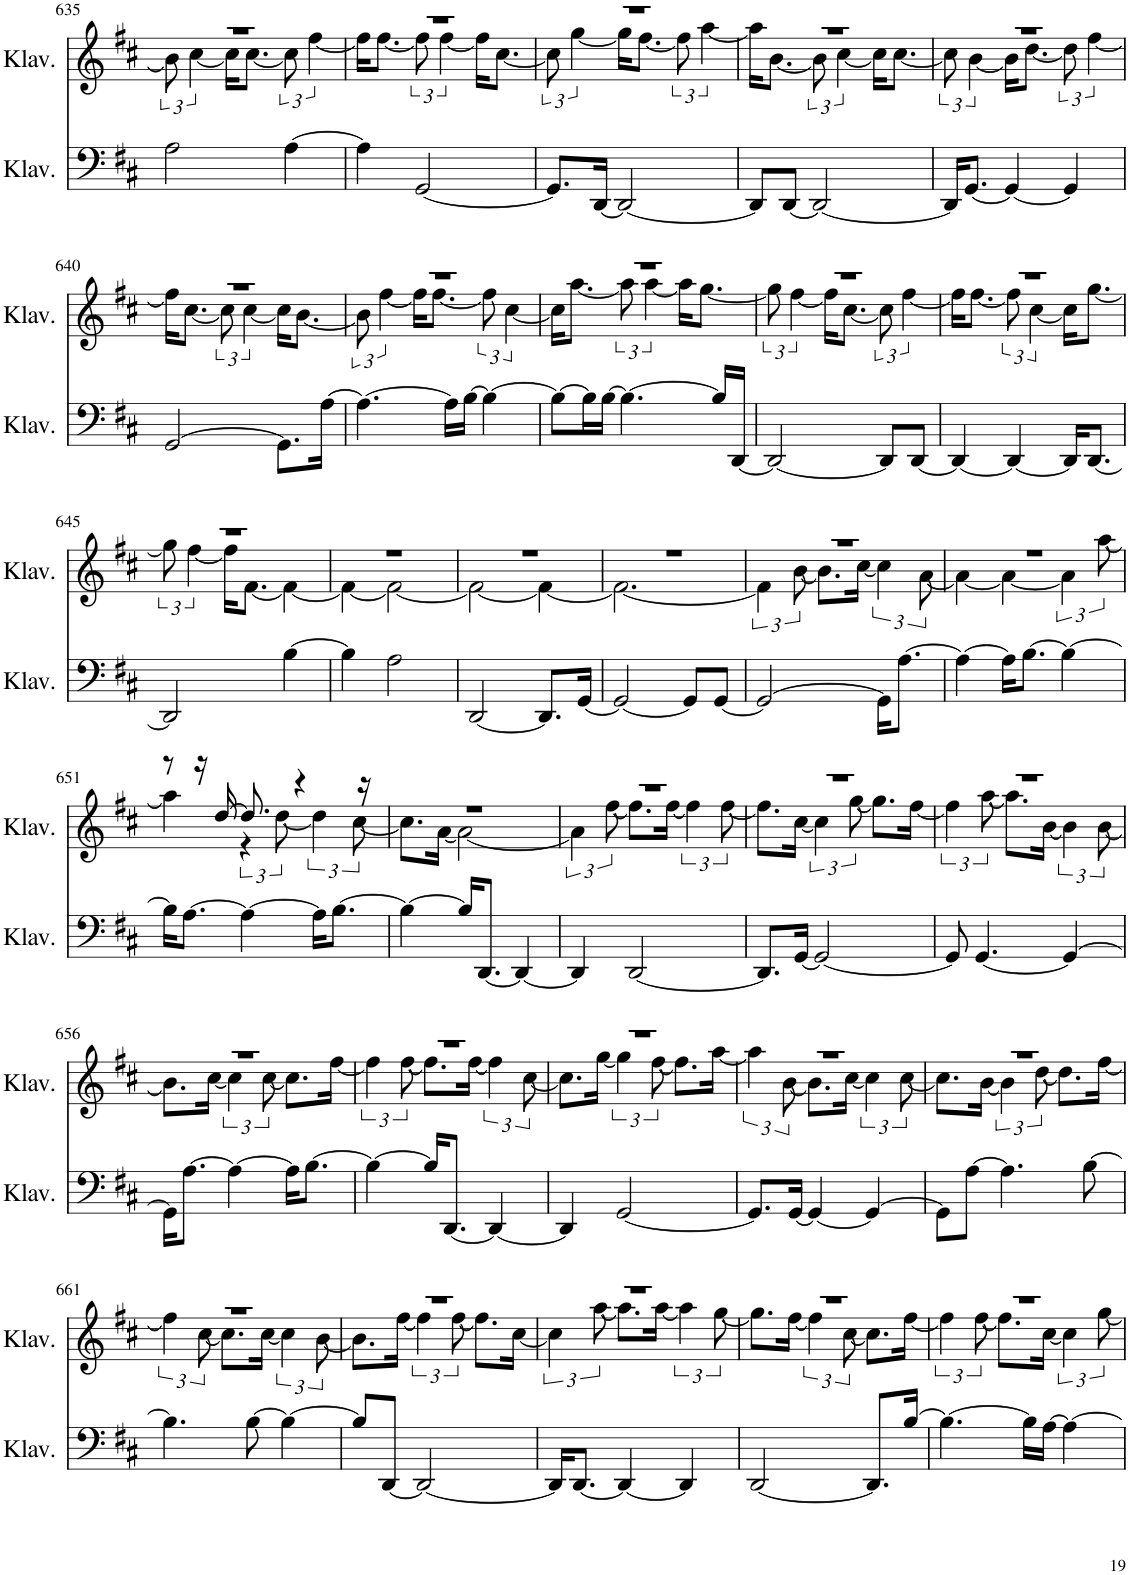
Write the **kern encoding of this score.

**kern	**kern
*part2	*part1
*staff2	*staff1
*I"Klavier	*I"Klavier
*I'Klav.	*I'Klav.
!!LO:PB:g=z
*clefF4	*clefG2
*k[f#c#]	*k[f#c#]
*M3/4	*M3/4
=635	=635
*	*^
2A\	2.r	12b\]
.	.	[6cc#\
.	.	16cc#\KL]
.	.	[8.cc#\J
[4A\	.	12cc#\]
.	.	[6ff#\
=636	=636	=636
4A\]	2.r	16ff#\KL]
.	.	[8.ff#\J
[2GG/	.	4ff#\]
.	.	16ff#\KL]
.	.	[8.cc#\J
=637	=637	=637
8.GG/L]	2.r	12cc#\]
.	.	[6gg\
[16DD/Jk	.	.
2DD/_	.	16gg\KL]
.	.	[8.ff#\J
.	.	12ff#\]
.	.	[6aa\
=638	=638	=638
8DD/L]	2.r	16aa\KL]
.	.	[8.b\J
[8DD/J	.	.
2DD/_	.	12b\]
.	.	[6cc#\
.	.	16cc#\KL]
.	.	[8.cc#\J
=639	=639	=639
16DD/KL]	2.r	12cc#\]
[8.GG/J	.	.
.	.	[6b\
4GG/_	.	16b\KL]
.	.	[8.dd\J
4GG/]	.	12dd\]
.	.	[6ff#\
!!LO:LB:g=z	!!
=640	=640	=640
[2GG/	2.r	16ff#\KL]
.	.	[8.cc#\J
.	.	4cc#\]
8.GG\L]	.	16cc#\KL]
.	.	[8.b\J
[16A\Jk	.	.
=641	=641	=641
4.A\_	2.r	12b\]
.	.	[6ff#\
.	.	16ff#\KL]
.	.	[8.ff#\J
16A\LL]	.	.
[16B\JJ	.	.
4B\_	.	12ff#\]
.	.	[6cc#\
=642	=642	=642
8B\L_	2.r	16cc#\KL]
.	.	[8.aa\J
16B\L]	.	.
[16B\JJ	.	.
4.B\_	.	4aa\]
.	.	16aa\KL]
.	.	[8.gg\J
16B/LL]	.	.
[16DD/JJ	.	.
=643	=643	=643
2DD/_	2.r	12gg\]
.	.	[6ff#\
.	.	16ff#\KL]
.	.	[8.cc#\J
8DD/L]	.	12cc#\]
.	.	[6ff#\
[8DD/J	.	.
=644	=644	=644
4DD/_	2.r	16ff#\KL]
.	.	[8.ff#\J
4DD/_	.	12ff#\]
.	.	[6cc#\
16DD/KL]	.	16cc#\KL]
[8.DD/J	.	[8.gg\J
!!LO:LB:g=z	!!
=645	=645	=645
2DD/]	2.r	12gg\]
.	.	[6ff#\
.	.	16ff#\KL]
.	.	[8.f#\J
[4B\	.	4f#\_
=646	=646	=646
4B\]	2.r	4f#\_
2A\	.	2f#\_
=647	=647	=647
[2DD/	2.r	2f#\_
8.DD/L]	.	4f#\_
[16GG/Jk	.	.
=648	=648	=648
2GG/_	2.r	2.f#\_
8GG/L]	.	.
[8GG/J	.	.
=649	=649	=649
2GG/_	2.r	6f#\]
.	.	[12b\
.	.	8.b\L]
.	.	[16cc#\Jk
16GG\KL]	.	6cc#\]
[8.A\J	.	.
.	.	[12a\
=650	=650	=650
4A\_	2.r	4a\_
16A\KL]	.	4a\_
[8.B\J	.	.
4B\_	.	6a\]
.	.	[12aa\
!!LO:LB:g=z	!!
=651	=651	=651
16B\KL]	8r	4aa\]
[8.A\J	.	.
.	16r	.
.	[16dd/	.
4A\_	8.dd/]	6r
.	.	[4dd\
.	4r	.
16A\KL]	.	.
[8.B\J	.	.
.	.	[12cc#\
.	16r	.
=652	=652	=652
4B\_	2.r	8.cc#\L]
.	.	[16a\Jk
16B/KL]	.	2a\_
[8.DD/J	.	.
4DD/_	.	.
=653	=653	=653
4DD/]	2.r	6a\]
.	.	[12ff#\
[2DD/	.	8.ff#\L]
.	.	[16ff#\Jk
.	.	4ff#\]
=654	=654	=654
8.DD/L]	2.r	8.ff#\L]
[16GG/Jk	.	[16cc#\Jk
2GG/_	.	6cc#\]
.	.	[12gg\
.	.	8.gg\L]
.	.	[16ff#\Jk
=655	=655	=655
8GG/]	2.r	6ff#\]
[4.GG/	.	.
.	.	[12aa\
.	.	8.aa\L]
.	.	[16b\Jk
4GG/_	.	4b\]
!!LO:LB:g=z	!!
=656	=656	=656
16GG\KL]	2.r	8.b\L]
[8.A\J	.	.
.	.	[16cc#\Jk
4A\_	.	4cc#\]
16A\KL]	.	8.cc#\L]
[8.B\J	.	.
.	.	[16ff#\Jk
=657	=657	=657
4B\_	2.r	4ff#\]
16B/KL]	.	8.ff#\L]
[8.DD/J	.	.
.	.	[16ff#\Jk
4DD/_	.	6ff#\]
.	.	[12cc#\
=658	=658	=658
4DD/]	2.r	8.cc#\L]
.	.	[16gg\Jk
[2GG/	.	6gg\]
.	.	[12ff#\
.	.	8.ff#\L]
.	.	[16aa\Jk
=659	=659	=659
8.GG/L]	2.r	6aa\]
.	.	[12b\
[16GG/Jk	.	.
4GG/_	.	8.b\L]
.	.	[16cc#\Jk
4GG/_	.	4cc#\]
=660	=660	=660
8GG\L]	2.r	8.cc#\L]
[8A\J	.	.
.	.	[16b\Jk
4.A\]	.	6b\]
.	.	[12dd\
.	.	8.dd\L]
[8B\	.	.
.	.	[16ff#\Jk
!!LO:LB:g=z	!!
=661	=661	=661
4.B\]	2.r	6ff#\]
.	.	[12cc#\
.	.	8.cc#\L]
[8B\	.	.
.	.	[16cc#\Jk
4B\_	.	6cc#\]
.	.	[12b\
=662	=662	=662
8B/L]	2.r	8.b\L]
[8DD/J	.	.
.	.	[16ff#\Jk
2DD/_	.	4ff#\]
.	.	8.ff#\L]
.	.	[16cc#\Jk
=663	=663	=663
16DD/KL]	2.r	6cc#\]
[8.DD/J	.	.
.	.	[12aa\
4DD/_	.	8.aa\L]
.	.	[16aa\Jk
4DD/]	.	6aa\]
.	.	[12gg\
=664	=664	=664
[2DD/	2.r	8.gg\L]
.	.	[16ff#\Jk
.	.	6ff#\]
.	.	[12cc#\
8.DD/L]	.	8.cc#\L]
[16B/Jk	.	[16ff#\Jk
=665	=665	=665
4.B\_	2.r	4ff#\]
.	.	8.ff#\L]
16B\LL]	.	.
[16A\JJ	.	[16cc#\Jk
4A\_	.	6cc#\]
.	.	[12gg\
*	*v	*v
=	=
*-	*-
